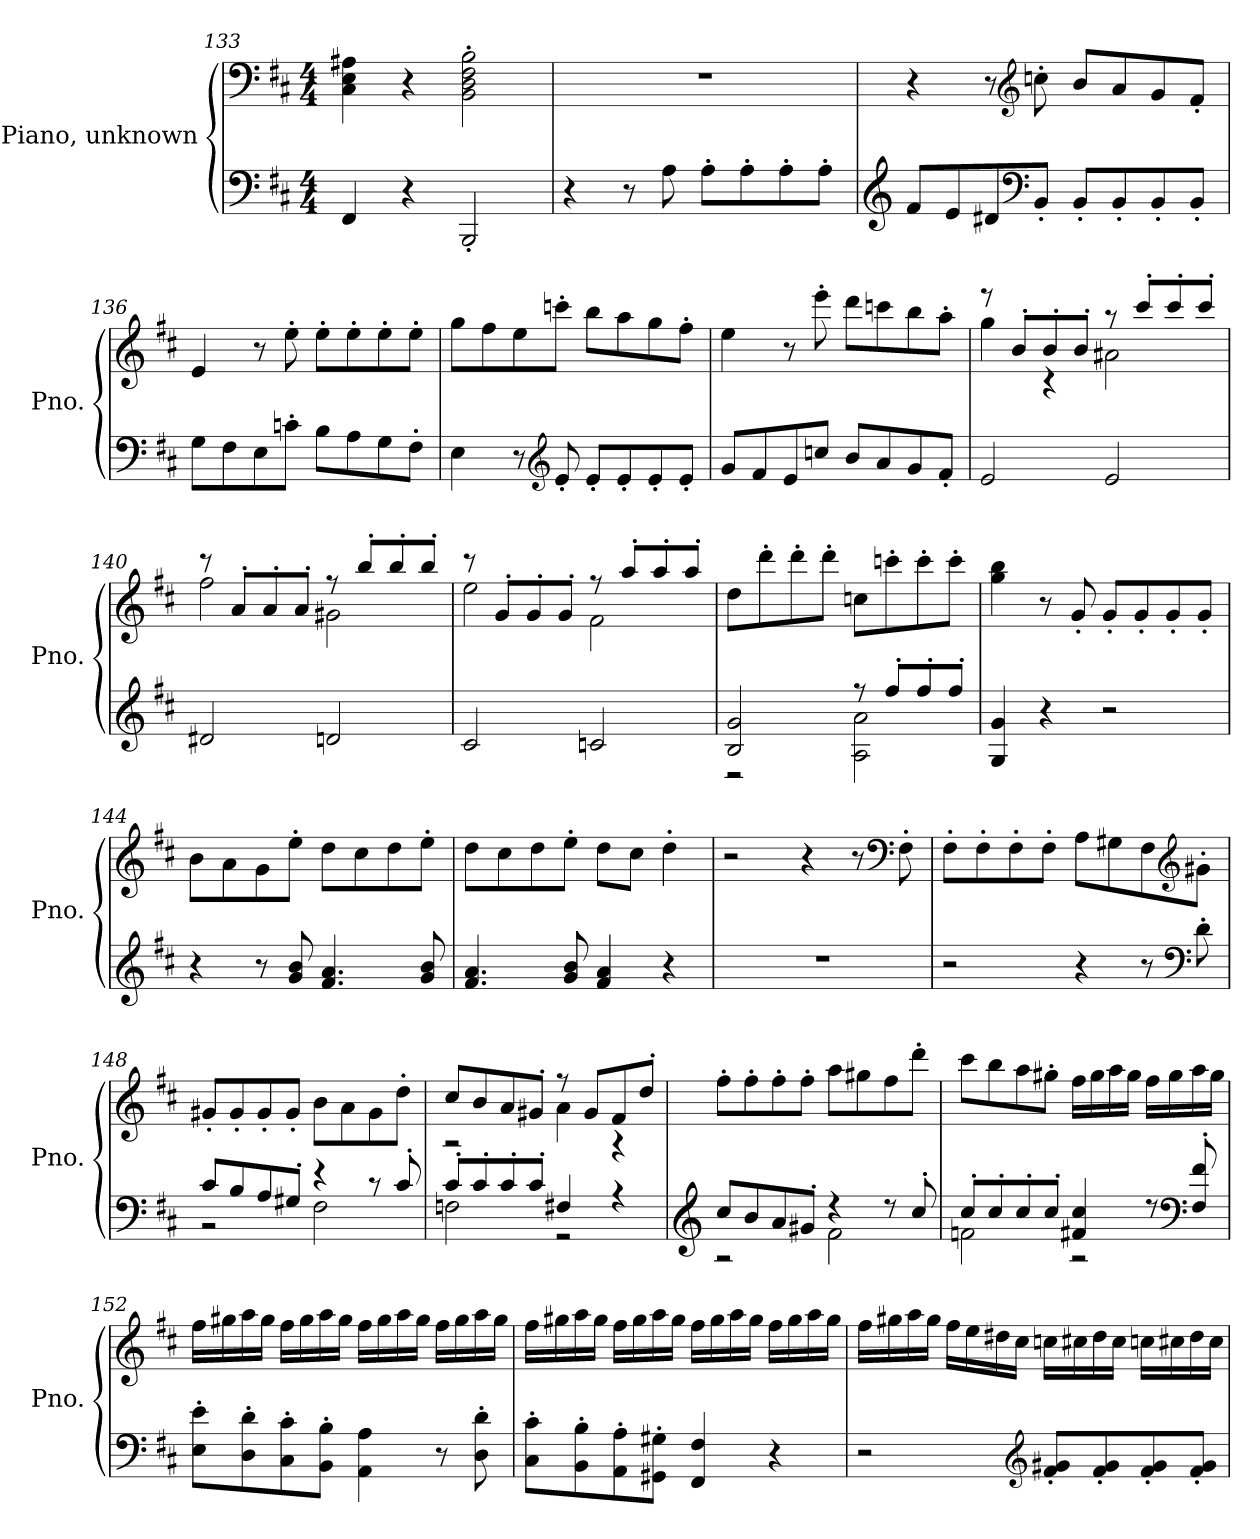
**kern	**kern
*part1	*part1
*staff2	*staff1
*I"Piano, unknown	*
*I'Pno.	*
!!LO:LB:g=z
*clefF4	*clefF4
*k[f#c#]	*k[f#c#]
*M4/4	*M4/4
=133	=133
4FF#/	4C#\ 4E\ 4A#X\
4r	4r
2BBB'/	2BB\' 2D\' 2F#\' 2B\'
=134	=134
4r	1r
8r	.
8A\	.
8A'\L	.
8A'\	.
8A'\	.
8A'\J	.
=135	=135
*clefG2	*
8f#/L	4r
8e/	.
8d#X/	8r
*clefF4	*clefG2
8BB'/J	8ccn'\
8BB'/L	8b/L
8BB'/	8a/
8BB'/	8g/
8BB'/J	8f#'/J
=136	=136
8G\L	4e/
8F#\	.
8E\	8r
8cn'\J	8ee'\
8B\L	8ee'\L
8A\	8ee'\
8G\	8ee'\
8F#'\J	8ee'\J
=137	=137
4E\	8gg\L
.	8ff#\
8r	8ee\
*clefG2	*
8e'/	8cccn'\J
8e'/L	8bb\L
8e'/	8aa\
8e'/	8gg\
8e'/J	8ff#'\J
!!LO:PB:g=z
=138	=138
8g/L	4ee\
8f#/	.
8e/	8r
8ccn/J	8eee'\
8b/L	8ddd\L
8a/	8cccn\
8g/	8bb\
8f#'/J	8aa'\J
=139	=139
*	*^
2e/	8r	4gg\
.	8b'/L	.
.	8b'/	4r
.	8b'/J	.
2e/	8r	2a#X\
.	8ccc#'/L	.
.	8ccc#'/	.
.	8ccc#'/J	.
=140	=140	=140
2d#X/	8r	2ff#\
.	8a'/L	.
.	8a'/	.
.	8a'/J	.
2dn/	8r	2g#X\
.	8bb'/L	.
.	8bb'/	.
.	8bb'/J	.
=141	=141	=141
2c#/	8r	2ee\
.	8g'/L	.
.	8g'/	.
.	8g'/J	.
2cn/	8r	2f#\
.	8aa'/L	.
.	8aa'/	.
.	8aa'/J	.
*	*v	*v
!!LO:LB:g=z
=142	=142
*^	*
2B/ 2g/	2r	8dd\L
.	.	8ddd'\
.	.	8ddd'\
.	.	8ddd'\J
8r	2A\ 2a\	8ccn\L
8ff#'/L	.	8cccn'\
8ff#'/	.	8ccc'\
8ff#'/J	.	8ccc'\J
*v	*v	*
=143	=143
4G/ 4g/	4gg\ 4bb\
4r	8r
.	8g'/
2r	8g'/L
.	8g'/
.	8g'/
.	8g'/J
=144	=144
4r	8b\L
.	8a\
8r	8g\
8g/ 8b/	8ee'\J
4.f#/ 4.a/	8dd\L
.	8cc#\
.	8dd\
8g/ 8b/	8ee'\J
=145	=145
4.f#/ 4.a/	8dd\L
.	8cc#\
.	8dd\
8g/ 8b/	8ee'\J
4f#/ 4a/	8dd\L
.	8cc#\J
4r	4dd'\
=146	=146
1r	2r
.	4r
.	8r
*	*clefF4
.	8F#'\
!!LO:LB:g=z
=147	=147
2r	8F#'\L
.	8F#'\
.	8F#'\
.	8F#'\J
4r	8A\L
.	8G#X\
8r	8F#\
*clefF4	*clefG2
8d'\	8g#X'\J
=148	=148
*^	*
8c#/L	2r	8g#X'/L
8B/	.	8g#'/
8A/	.	8g#'/
8G#X'/J	.	8g#'/J
4r	2F#\	8b\L
.	.	8a\
8r	.	8g#\
8c#'/	.	8dd'\J
=149	=149	=149
*	*	*^
8c#'/L	2Fn\	8cc#/L	2r
8c#'/	.	8b/	.
8c#'/	.	8a/	.
8c#'/J	.	8g#X'/J	.
4F#X/	2r	8r	4a\
.	.	8g#/L	.
4r	.	8f#/	4r
.	.	8dd'/J	.
*	*	*v	*v
!!LO:LB:g=z
=150	=150	=150
*clefG2	*	*
8cc#/L	2r	8ff#'\L
8b/	.	8ff#'\
8a/	.	8ff#'\
8g#X'/J	.	8ff#'\J
4r	2f#\	8aa\L
.	.	8gg#X\
8r	.	8ff#\
8cc#'/	.	8ddd'\J
=151	=151	=151
8cc#'/L	2fn\	8ccc#\L
8cc#'/	.	8bb\
8cc#'/	.	8aa\
8cc#'/J	.	8gg#X'\J
4f#X/ 4cc#/	2r	16ff#\LL
.	.	16gg#\
.	.	16aa\
.	.	16gg#\JJ
8r	.	16ff#\LL
.	.	16gg#\
*clefF4	*	*
8F#/' 8f#/'	.	16aa\
.	.	16gg#\JJ
*v	*v	*
=152	=152
8E\' 8e\'L	16ff#\LL
.	16gg#X\
8D\' 8d\'	16aa\
.	16gg#\JJ
8C#\' 8c#\'	16ff#\LL
.	16gg#\
8BB\' 8B\'J	16aa\
.	16gg#\JJ
4AA\ 4A\	16ff#\LL
.	16gg#\
.	16aa\
.	16gg#\JJ
8r	16ff#\LL
.	16gg#\
8D\' 8d\'	16aa\
.	16gg#\JJ
!!LO:LB:g=z
=153	=153
8C#\' 8c#\'L	16ff#\LL
.	16gg#X\
8BB\' 8B\'	16aa\
.	16gg#\JJ
8AA\' 8A\'	16ff#\LL
.	16gg#\
8GG#X\' 8G#X\'J	16aa\
.	16gg#\JJ
4FF#/ 4F#/	16ff#\LL
.	16gg#\
.	16aa\
.	16gg#\JJ
4r	16ff#\LL
.	16gg#\
.	16aa\
.	16gg#\JJ
=154	=154
2r	16ff#\LL
.	16gg#X\
.	16aa\
.	16gg#\JJ
.	16ff#\LL
.	16ee\
.	16dd#X\
.	16cc#\JJ
*clefG2	*
8f#/' 8g#X/'L	16ccn\LL
.	16cc#X\
8f#/' 8g#/'	16dd#\
.	16cc#\JJ
8f#/' 8g#/'	16ccn\LL
.	16cc#X\
8f#/' 8g#/'J	16dd#\
.	16cc#\JJ
=	=
*-	*-
